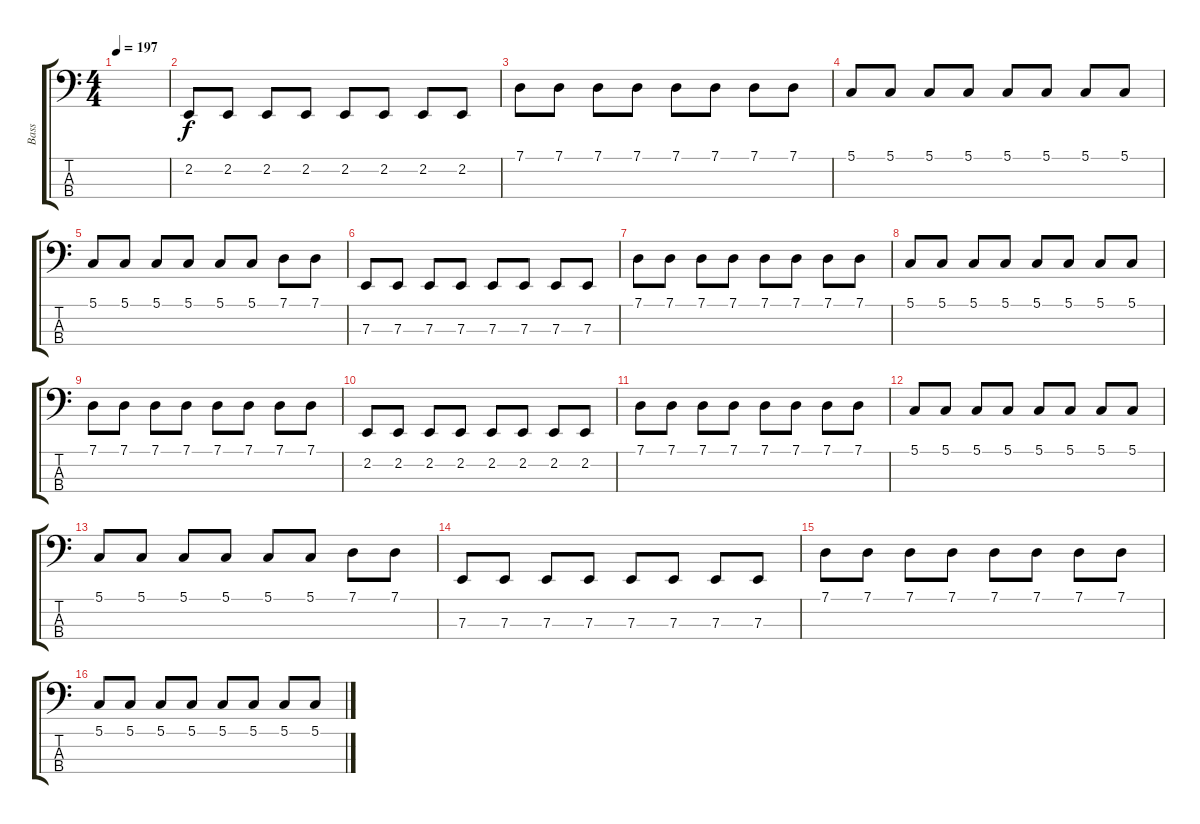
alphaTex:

\track ("Bass" "Bass") {instrument lead8bassandlead}
\staff {score tabs}
\tuning (G2 D2 A1 E1) {hide}
\ts (4 4)
\tempo 197
\clef f4
\ks c
|
2.2.8 2.2.8 2.2.8 2.2.8 2.2.8 2.2.8 2.2.8 2.2.8 |
7.1.8 7.1.8 7.1.8 7.1.8 7.1.8 7.1.8 7.1.8 7.1.8 |
5.1.8 5.1.8 5.1.8 5.1.8 5.1.8 5.1.8 5.1.8 5.1.8 |
5.1.8 5.1.8 5.1.8 5.1.8 5.1.8 5.1.8 7.1.8 7.1.8 |
7.3.8 7.3.8 7.3.8 7.3.8 7.3.8 7.3.8 7.3.8 7.3.8 |
7.1.8 7.1.8 7.1.8 7.1.8 7.1.8 7.1.8 7.1.8 7.1.8 |
5.1.8 5.1.8 5.1.8 5.1.8 5.1.8 5.1.8 5.1.8 5.1.8 |
7.1.8 7.1.8 7.1.8 7.1.8 7.1.8 7.1.8 7.1.8 7.1.8 |
2.2.8 2.2.8 2.2.8 2.2.8 2.2.8 2.2.8 2.2.8 2.2.8 |
7.1.8 7.1.8 7.1.8 7.1.8 7.1.8 7.1.8 7.1.8 7.1.8 |
5.1.8 5.1.8 5.1.8 5.1.8 5.1.8 5.1.8 5.1.8 5.1.8 |
5.1.8 5.1.8 5.1.8 5.1.8 5.1.8 5.1.8 7.1.8 7.1.8 |
7.3.8 7.3.8 7.3.8 7.3.8 7.3.8 7.3.8 7.3.8 7.3.8 |
7.1.8 7.1.8 7.1.8 7.1.8 7.1.8 7.1.8 7.1.8 7.1.8 |
5.1.8 5.1.8 5.1.8 5.1.8 5.1.8 5.1.8 5.1.8 5.1.8
